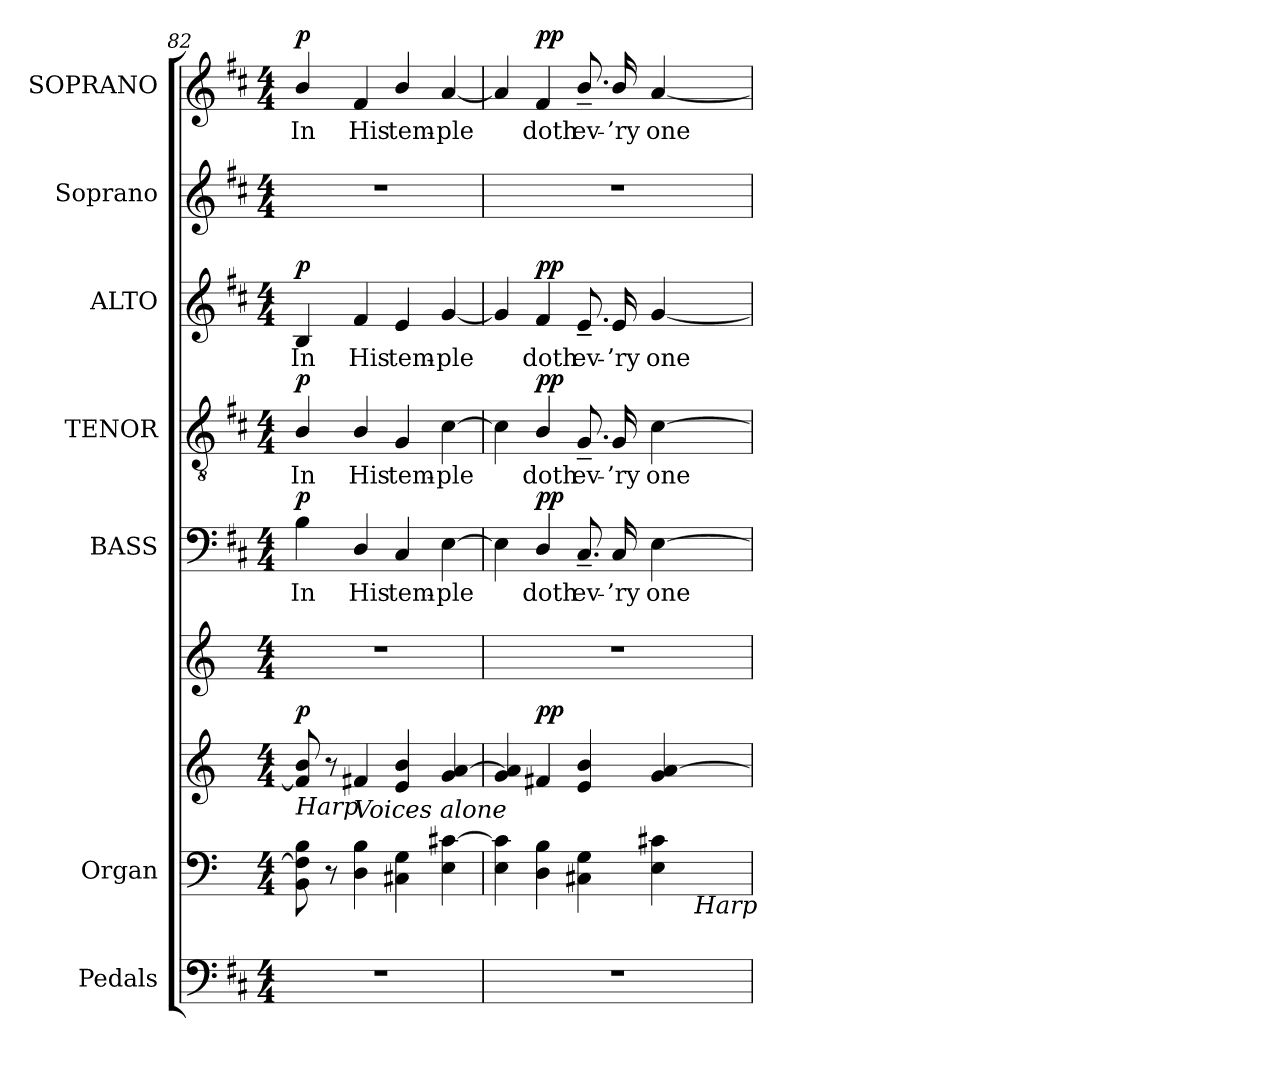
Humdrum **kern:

**kern	**kern	**kern	**kern	**dynam	**kern	**text	**dynam	**kern	**text	**dynam	**kern	**text	**dynam	**kern	**kern	**text	**dynam
*part7	*part6	*part6	*part6	*part6	*part5	*part5	*part5	*part4	*part4	*part4	*part3	*part3	*part3	*part2	*part1	*part1	*part1
*staff9	*staff8	*staff7	*staff6	*staff6/7/8	*staff5	*staff5	*staff5	*staff4	*staff4	*staff4	*staff3	*staff3	*staff3	*staff2	*staff1	*staff1	*staff1
*I"Pedals	*I"Organ	*	*	*	*I"BASS	*	*	*I"TENOR	*	*	*I"ALTO	*	*	*I"Soprano	*I"SOPRANO	*	*
*I'Ped.	*I'Org.	*	*	*	*I'B.	*	*	*I'T.	*	*	*I'A.	*	*	*I'S.	*I'S.	*	*
!!LO:LB:g=z
*clefF4	*clefF4	*clefG2	*clefG2	*	*clefF4	*	*	*clefGv2	*	*	*clefG2	*	*	*clefG2	*clefG2	*	*
*	*	*	*	*	*	*	*	*ITrd7c12	*	*	*	*	*	*	*	*	*
*k[f#c#]	*k[]	*k[]	*k[]	*	*k[f#c#]	*	*	*k[f#c#]	*	*	*k[f#c#]	*	*	*k[f#c#]	*k[f#c#]	*	*
*D:	*C:	*C:	*C:	*	*D:	*	*	*D:	*	*	*D:	*	*	*D:	*D:	*	*
*M4/4	*M4/4	*M4/4	*M4/4	*	*M4/4	*	*	*M4/4	*	*	*M4/4	*	*	*M4/4	*M4/4	*	*
*MM72	*MM72	*MM72	*MM72	*	*MM72	*	*	*MM72	*	*	*MM72	*	*	*MM72	*MM72	*	*
=82	=82	=82	=82	=82	=82	=82	=82	=82	=82	=82	=82	=82	=82	=82	=82	=82	=82
!	!	!	!	!	!	!LO:LY:b:color=#000000	!	!	!	!	!	!	!	!	!	!	!
!	!	!	!	!	!	!	!	!	!LO:LY:b:color=#000000	!	!	!	!	!	!	!	!
!	!	!	!	!	!	!	!	!	!	!	!	!LO:LY:b:color=#000000	!	!	!	!	!
!	!	!LO:TX:b:i:t=Harp	!	!	!	!	!	!	!	!	!	!	!	!	!	!	!
!	!	!	!	!	!	!	!	!	!	!	!	!	!	!	!	!LO:LY:b:color=#000000	!
1r	8BBi\ 8F#i] 8Bi	8f#i/] 8bi	1r	p	4Bi\	In	p	4BBi/	In	p	4Bi/	In	p	1r	4bi/	In	p
.	8r	8r	.	.	.	.	.	.	.	.	.	.	.	.	.	.	.
!	!	!	!	!	!	!LO:LY:b:color=#000000	!	!	!	!	!	!	!	!	!	!	!
!	!	!	!	!	!	!	!	!	!LO:LY:b:color=#000000	!	!	!	!	!	!	!	!
!	!	!	!	!	!	!	!	!	!	!	!	!LO:LY:b:color=#000000	!	!	!	!	!
!	!LO:TX:a:i:t=Voices alone	!	!	!	!	!	!	!	!	!	!	!	!	!	!	!	!
!	!	!	!	!	!	!	!	!	!	!	!	!	!	!	!	!LO:LY:b:color=#000000	!
.	4Di\ 4Bi	4f#i/	.	.	4Di/	His	.	4BBi/	His	.	4f#i/	His	.	.	4f#i/	His	.
!	!	!	!	!	!	!LO:LY:b:color=#000000	!	!	!	!	!	!	!	!	!	!	!
!	!	!	!	!	!	!	!	!	!LO:LY:b:color=#000000	!	!	!	!	!	!	!	!
!	!	!	!	!	!	!	!	!	!	!	!	!LO:LY:b:color=#000000	!	!	!	!	!
!	!	!	!	!	!	!	!	!	!	!	!	!	!	!	!	!LO:LY:b:color=#000000	!
.	4C#i\ 4Gi	4ei/ 4bi	.	.	4C#i/	tem-	.	4GGi/	tem-	.	4ei/	tem-	.	.	4bi/	tem-	.
!	!	!	!	!	!	!LO:LY:b:color=#000000	!	!	!	!	!	!	!	!	!	!	!
!	!	!	!	!	!	!	!	!	!LO:LY:b:color=#000000	!	!	!	!	!	!	!	!
!	!	!	!	!	!	!	!	!	!	!	!	!LO:LY:b:color=#000000	!	!	!	!	!
!	!	!	!	!	!	!	!	!	!	!	!	!	!	!	!	!LO:LY:b:color=#000000	!
.	4Ei\ [4c#i	4gi/ [4ai	.	.	[4Ei\	-ple	.	[4C#i\	-ple	.	[4gi/	-ple	.	.	[4ai/	-ple	.
=83	=83	=83	=83	=83	=83	=83	=83	=83	=83	=83	=83	=83	=83	=83	=83	=83	=83
*	*^	*	*	*	*	*	*	*	*	*	*	*	*	*	*	*	*
1r	4Ei\ 4c#i]	2ryy	4gi/ 4ai]	1r	.	4Ei\]	.	.	4C#i\]	.	.	4gi/]	.	.	1r	4ai/]	.	.
!	!	!	!	!	!	!	!LO:LY:b:color=#000000	!	!	!	!	!	!	!	!	!	!	!
!	!	!	!	!	!	!	!	!	!	!LO:LY:b:color=#000000	!	!	!	!	!	!	!	!
!	!	!	!	!	!	!	!	!	!	!	!	!	!LO:LY:b:color=#000000	!	!	!	!	!
!	!	!	!	!	!	!	!	!	!	!	!	!	!	!	!	!	!LO:LY:b:color=#000000	!
.	4Di\ 4Bi	.	4f#i/	.	pp	4Di/	doth	pp	4BBi/	doth	pp	4f#i/	doth	pp	.	4f#i/	doth	pp
!	!	!	!	!	!	!	!LO:LY:b:color=#000000	!	!	!	!	!	!	!	!	!	!	!
!	!	!	!	!	!	!	!	!	!	!LO:LY:b:color=#000000	!	!	!	!	!	!	!	!
!	!	!	!	!	!	!	!	!	!	!	!	!	!LO:LY:b:color=#000000	!	!	!	!	!
!	!	!	!	!	!	!	!	!	!	!	!	!	!	!	!	!	!LO:LY:b:color=#000000	!
.	4C#i\ 4Gi	4ryy	4ei/ 4bi	.	.	8.C#~i/	ev-	.	8.GG~i/	ev-	.	8.e~i/	ev-	.	.	8.b~i/	ev-	.
!	!	!	!	!	!	!	!LO:LY:b:color=#000000	!	!	!	!	!	!	!	!	!	!	!
!	!	!	!	!	!	!	!	!	!	!LO:LY:b:color=#000000	!	!	!	!	!	!	!	!
!	!	!	!	!	!	!	!	!	!	!	!	!	!LO:LY:b:color=#000000	!	!	!	!	!
!	!	!	!	!	!	!	!	!	!	!	!	!	!	!	!	!	!LO:LY:b:color=#000000	!
.	.	.	.	.	.	16C#i/	-’ry	.	16GGi/	-’ry	.	16ei/	-’ry	.	.	16bi/	-’ry	.
!	!	!	!	!	!	!	!LO:LY:b:color=#000000	!	!	!	!	!	!	!	!	!	!	!
!	!	!	!	!	!	!	!	!	!	!LO:LY:b:color=#000000	!	!	!	!	!	!	!	!
!	!	!	!	!	!	!	!	!	!	!	!	!	!LO:LY:b:color=#000000	!	!	!	!	!
!	!	!	!	!	!	!	!	!	!	!	!	!	!	!	!	!	!LO:LY:b:color=#000000	!
.	4Ei\ 4c#i	8ryy	4gi/ [4ai	.	.	[4Ei\	one	.	[4C#i\	one	.	[4gi/	one	.	.	[4ai/	one	.
.	.	32ryy	.	.	.	.	.	.	.	.	.	.	.	.	.	.	.	.
.	.	256..ryy	.	.	.	.	.	.	.	.	.	.	.	.	.	.	.	.
!	!	!LO:TX:b:i:t=Harp	!	!	!	!	!	!	!	!	!	!	!	!	!	!	!	!
.	.	16ryy	.	.	.	.	.	.	.	.	.	.	.	.	.	.	.	.
.	.	64ryy	.	.	.	.	.	.	.	.	.	.	.	.	.	.	.	.
.	.	128ryy	.	.	.	.	.	.	.	.	.	.	.	.	.	.	.	.
.	.	1024ryy	.	.	.	.	.	.	.	.	.	.	.	.	.	.	.	.
*	*v	*v	*	*	*	*	*	*	*	*	*	*	*	*	*	*	*	*
=	=	=	=	=	=	=	=	=	=	=	=	=	=	=	=	=	=
*-	*-	*-	*-	*-	*-	*-	*-	*-	*-	*-	*-	*-	*-	*-	*-	*-	*-
